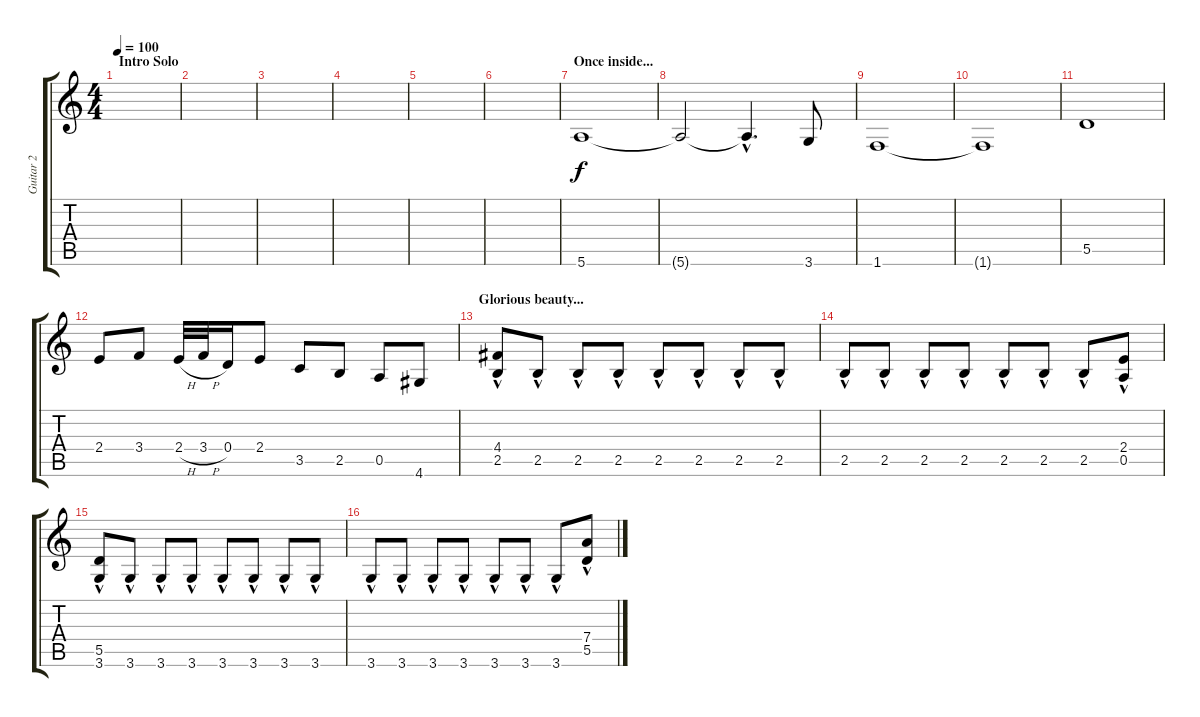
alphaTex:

\track ("Guitar 2" "Guitar 2") {instrument distortionguitar}
\staff {score tabs}
\tuning (E4 B3 G3 D3 A2 E2) {hide}
\ts (4 4)
\section ("" "Intro Solo")
\tempo 100
\clef g2
\ks c
|
|
|
|
|
|
\section ("" "Once inside...")
5.6.1 |
5.6{t}.2 5.6{hac t}.4{d} 3.6.8 |
1.6.1 |
1.6{t}.1 |
5.5.1 |
2.4.8 3.4.8 2.4{h}.32 3.4{h}.32 0.4.16 2.4.8 3.5.8 2.5.8 0.5.8 4.6.8 |
\section ("" "Glorious beauty...")
(4.4{hac} 2.5{hac}).8 2.5{hac}.8 2.5{hac}.8 2.5{hac}.8 2.5{hac}.8 2.5{hac}.8 2.5{hac}.8 2.5{hac}.8 |
2.5{hac}.8 2.5{hac}.8 2.5{hac}.8 2.5{hac}.8 2.5{hac}.8 2.5{hac}.8 2.5{hac}.8 (2.4 0.5{hac}).8 |
(5.5{hac} 3.6{hac}).8 3.6{hac}.8 3.6{hac}.8 3.6{hac}.8 3.6{hac}.8 3.6{hac}.8 3.6{hac}.8 3.6{hac}.8 |
3.6{hac}.8 3.6{hac}.8 3.6{hac}.8 3.6{hac}.8 3.6{hac}.8 3.6{hac}.8 3.6{hac}.8 (7.4{hac} 5.5{hac}).8
